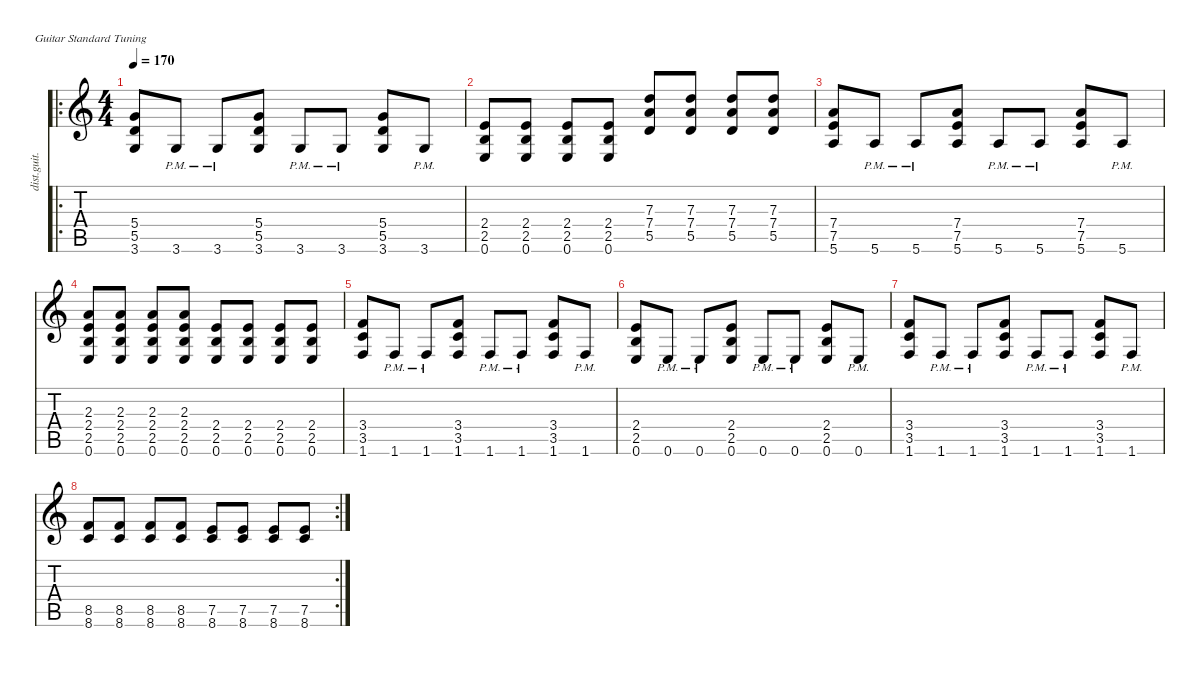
\defaultSystemsLayout 4
\hideDynamics
\bracketExtendMode nobrackets
\otherSystemsTrackNameOrientation horizontal
\track ("Distortion Guitar" "dist.guit.") {instrument distortionguitar}
\staff {score tabs}
\tuning (E4 B3 G3 D3 A2 E2)
\ro
\ts (4 4)
\tempo 170
\clef g2
\ks c
(5.4 5.5 3.6).8{dy mf beam Up} 3.6{pm}.8{beam Up} 3.6{pm}.8{beam Up} (3.6 5.5 5.4).8{beam Up} 3.6{pm}.8{beam Up} 3.6{pm}.8{beam Up} (3.6 5.5 5.4).8{beam Up} 3.6{pm}.8{beam Up} |
(0.6 2.5 2.4).8{beam Up} (0.6 2.5 2.4).8{beam Up} (0.6 2.5 2.4).8{beam Up} (0.6 2.5 2.4).8{beam Up} (5.5 7.4 7.3).8{beam Up} (5.5 7.4 7.3).8{beam Up} (5.5 7.4 7.3).8{beam Up} (5.5 7.4 7.3).8{beam Up} |
(7.4 7.5 5.6).8{beam Up} 5.6{pm}.8{beam Up} 5.6{pm}.8{beam Up} (5.6 7.5 7.4).8{beam Up} 5.6{pm}.8{beam Up} 5.6{pm}.8{beam Up} (5.6 7.5 7.4).8{beam Up} 5.6{pm}.8{beam Up} |
(0.6 2.5 2.4 2.3).8{beam Up} (0.6 2.5 2.4 2.3).8{beam Up} (0.6 2.5 2.4 2.3).8{beam Up} (0.6 2.5 2.4 2.3).8{beam Up} (2.4 2.5 0.6).8{beam Up} (2.4 2.5 0.6).8{beam Up} (2.4 2.5 0.6).8{beam Up} (2.4 2.5 0.6).8{beam Up} |
(3.4 3.5 1.6).8{beam Up} 1.6{pm}.8{beam Up} 1.6{pm}.8{beam Up} (1.6 3.5 3.4).8{beam Up} 1.6{pm}.8{beam Up} 1.6{pm}.8{beam Up} (1.6 3.5 3.4).8{beam Up} 1.6{pm}.8{beam Up} |
(2.4 2.5 0.6).8{beam Up} 0.6{pm}.8{beam Up} 0.6{pm}.8{beam Up} (0.6 2.5 2.4).8{beam Up} 0.6{pm}.8{beam Up} 0.6{pm}.8{beam Up} (0.6 2.5 2.4).8{beam Up} 0.6{pm}.8{beam Up} |
(3.4 3.5 1.6).8{beam Up} 1.6{pm}.8{beam Up} 1.6{pm}.8{beam Up} (1.6 3.5 3.4).8{beam Up} 1.6{pm}.8{beam Up} 1.6{pm}.8{beam Up} (1.6 3.5 3.4).8{beam Up} 1.6{pm}.8{beam Up} |
\rc 2
(8.6 8.5).8{beam Up} (8.6 8.5).8{beam Up} (8.6 8.5).8{beam Up} (8.6 8.5).8{beam Up} (7.5 8.6).8{beam Up} (7.5 8.6).8{beam Up} (7.5 8.6).8{beam Up} (7.5 8.6).8{beam Up}
